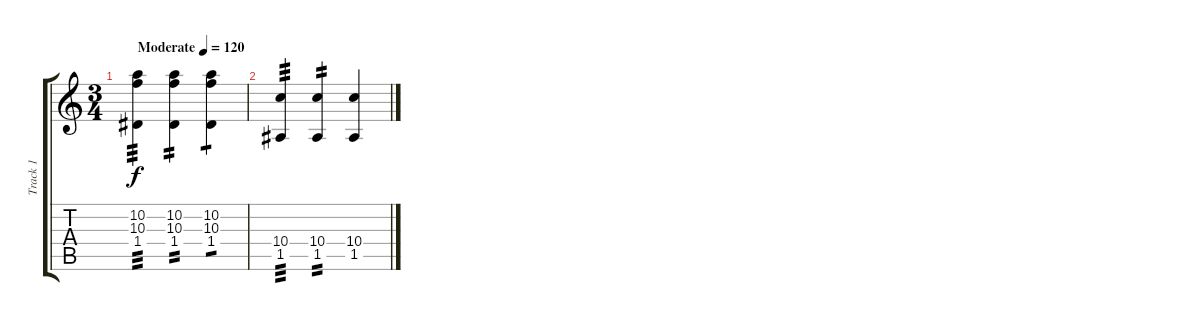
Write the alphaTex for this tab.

\track ("Track 1" "Track 1") {instrument acousticguitarsteel}
\staff {score tabs}
\tuning (E4 B3 G3 D3 A2 E2) {hide}
\ts (3 4)
\tempo (120 "Moderate")
\clef g2
\ks c
(10.2 10.3 1.4).4{tp 3 dy f instrument acousticguitarsteel} (10.2 10.3 1.4).4{tp 2} (10.2 10.3 1.4).4{tp 1} |
(10.4 1.5).4{tp 3} (10.4 1.5).4{tp 2} (10.4 1.5).4
